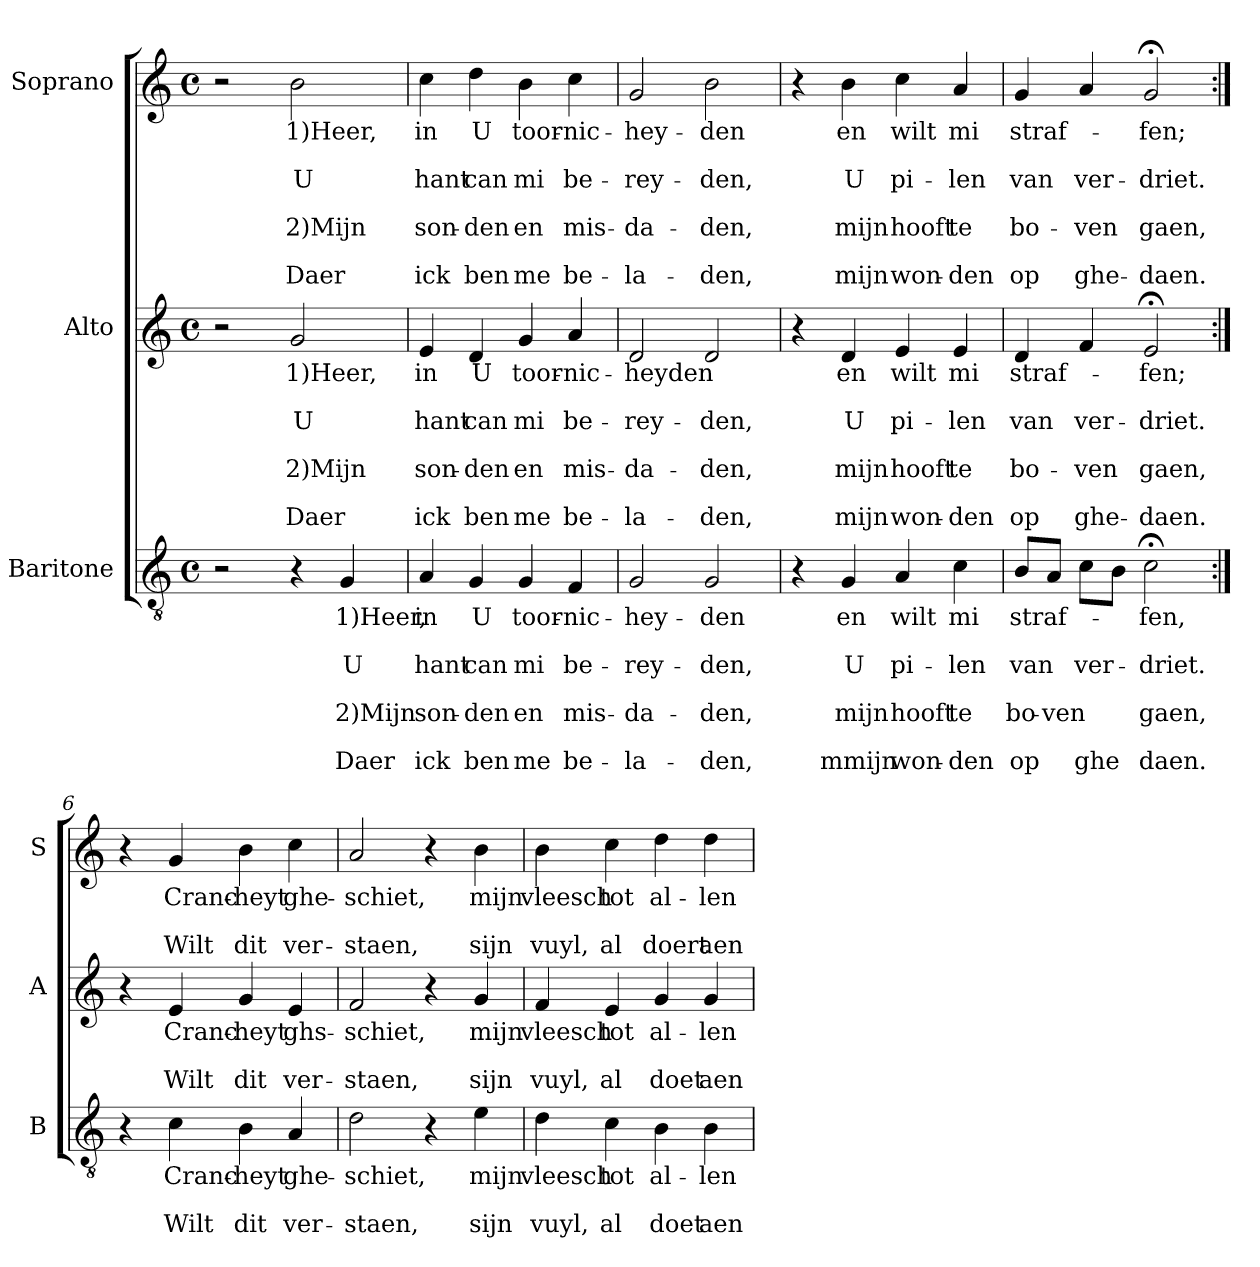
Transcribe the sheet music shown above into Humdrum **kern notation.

**kern	**text	**text	**text	**text	**text	**text	**text	**kern	**text	**text	**text	**text	**text	**text	**text	**kern	**text	**text	**text	**text	**text	**text	**text
*part3	*part3	*part3	*part3	*part3	*part3	*part3	*part3	*part2	*part2	*part2	*part2	*part2	*part2	*part2	*part2	*part1	*part1	*part1	*part1	*part1	*part1	*part1	*part1
*staff3	*staff3	*staff3	*staff3	*staff3	*staff3	*staff3	*staff3	*staff2	*staff2	*staff2	*staff2	*staff2	*staff2	*staff2	*staff2	*staff1	*staff1	*staff1	*staff1	*staff1	*staff1	*staff1	*staff1
*I"Baritone	*	*	*	*	*	*	*	*I"Alto	*	*	*	*	*	*	*	*I"Soprano	*	*	*	*	*	*	*
*I'B	*	*	*	*	*	*	*	*I'A	*	*	*	*	*	*	*	*I'S	*	*	*	*	*	*	*
*clefGv2	*	*	*	*	*	*	*	*clefG2	*	*	*	*	*	*	*	*clefG2	*	*	*	*	*	*	*
*k[]	*	*	*	*	*	*	*	*k[]	*	*	*	*	*	*	*	*k[]	*	*	*	*	*	*	*
*C:	*	*	*	*	*	*	*	*C:	*	*	*	*	*	*	*	*C:	*	*	*	*	*	*	*
*M4/4	*	*	*	*	*	*	*	*M4/4	*	*	*	*	*	*	*	*M4/4	*	*	*	*	*	*	*
*met(c)	*	*	*	*	*	*	*	*met(c)	*	*	*	*	*	*	*	*met(c)	*	*	*	*	*	*	*
=1	=1	=1	=1	=1	=1	=1	=1	=1	=1	=1	=1	=1	=1	=1	=1	=1	=1	=1	=1	=1	=1	=1	=1
2r	.	.	.	.	.	.	.	2r	.	.	.	.	.	.	.	2r	.	.	.	.	.	.	.
!	!	!	!	!	!	!	!	!	!LO:LY:b	!	!LO:LY:b	!	!LO:LY:b	!	!LO:LY:b	!	!LO:LY:b	!	!LO:LY:b	!	!LO:LY:b	!	!LO:LY:b
4r	.	.	.	.	.	.	.	2g/	1)Heer,	.	U	.	2)Mijn	.	Daer	2b\	1)Heer,	.	U	.	2)Mijn	.	Daer
!	!LO:LY:b	!	!LO:LY:b	!	!LO:LY:b	!	!LO:LY:b	!	!	!	!	!	!	!	!	!	!	!	!	!	!	!	!
4G/	1)Heer,	.	U	.	2)Mijn	.	Daer	.	.	.	.	.	.	.	.	.	.	.	.	.	.	.	.
=2	=2	=2	=2	=2	=2	=2	=2	=2	=2	=2	=2	=2	=2	=2	=2	=2	=2	=2	=2	=2	=2	=2	=2
!	!LO:LY:b	!	!LO:LY:b	!	!LO:LY:b	!	!LO:LY:b	!	!LO:LY:b	!	!LO:LY:b	!	!LO:LY:b	!	!LO:LY:b	!	!LO:LY:b	!	!LO:LY:b	!	!LO:LY:b	!	!LO:LY:b
4A/	in	.	hant	.	son-	.	ick	4e/	in	.	hant	.	son-	.	ick	4cc\	in	.	hant	.	son-	.	ick
!	!LO:LY:b	!	!LO:LY:b	!	!LO:LY:b	!	!LO:LY:b	!	!LO:LY:b	!	!LO:LY:b	!	!LO:LY:b	!	!LO:LY:b	!	!LO:LY:b	!	!LO:LY:b	!	!LO:LY:b	!	!LO:LY:b
4G/	U	.	can	.	-den	.	ben	4d/	U	.	can	.	-den	.	ben	4dd\	U	.	can	.	-den	.	ben
!	!LO:LY:b	!	!LO:LY:b	!	!LO:LY:b	!	!LO:LY:b	!	!LO:LY:b	!	!LO:LY:b	!	!LO:LY:b	!	!LO:LY:b	!	!LO:LY:b	!	!LO:LY:b	!	!LO:LY:b	!	!LO:LY:b
4G/	toor-	.	mi	.	en	.	me	4g/	toor-	.	mi	.	en	.	me	4b\	toor-	.	mi	.	en	.	me
!	!LO:LY:b	!	!LO:LY:b	!	!LO:LY:b	!	!LO:LY:b	!	!LO:LY:b	!	!LO:LY:b	!	!LO:LY:b	!	!LO:LY:b	!	!LO:LY:b	!	!LO:LY:b	!	!LO:LY:b	!	!LO:LY:b
4F/	-nic-	.	be-	.	mis-	.	be-	4a/	-nic-	.	be-	.	mis-	.	be-	4cc\	-nic-	.	be-	.	mis-	.	be-
=3	=3	=3	=3	=3	=3	=3	=3	=3	=3	=3	=3	=3	=3	=3	=3	=3	=3	=3	=3	=3	=3	=3	=3
!	!LO:LY:b	!	!LO:LY:b	!	!LO:LY:b	!	!LO:LY:b	!	!LO:LY:b	!	!LO:LY:b	!	!LO:LY:b	!	!LO:LY:b	!	!LO:LY:b	!	!LO:LY:b	!	!LO:LY:b	!	!LO:LY:b
2G/	-hey-	.	-rey-	.	-da-	.	-la-	2d/	-heyden	.	-rey-	.	-da-	.	-la-	2g/	-hey-	.	-rey-	.	-da-	.	-la-
!	!LO:LY:b	!	!LO:LY:b	!	!LO:LY:b	!	!LO:LY:b	!	!	!	!LO:LY:b	!	!LO:LY:b	!	!LO:LY:b	!	!LO:LY:b	!	!LO:LY:b	!	!LO:LY:b	!	!LO:LY:b
2G/	-den	.	-den,	.	-den,	.	-den,	2d/	.	.	-den,	.	-den,	.	-den,	2b\	-den	.	-den,	.	-den,	.	-den,
=4	=4	=4	=4	=4	=4	=4	=4	=4	=4	=4	=4	=4	=4	=4	=4	=4	=4	=4	=4	=4	=4	=4	=4
4r	.	.	.	.	.	.	.	4r	.	.	.	.	.	.	.	4r	.	.	.	.	.	.	.
!	!LO:LY:b	!	!LO:LY:b	!	!LO:LY:b	!	!LO:LY:b	!	!LO:LY:b	!	!LO:LY:b	!	!LO:LY:b	!	!LO:LY:b	!	!LO:LY:b	!	!LO:LY:b	!	!LO:LY:b	!	!LO:LY:b
4G/	en	.	U	.	mijn	.	mmijn	4d/	en	.	U	.	mijn	.	mijn	4b\	en	.	U	.	mijn	.	mijn
!	!LO:LY:b	!	!LO:LY:b	!	!LO:LY:b	!	!LO:LY:b	!	!LO:LY:b	!	!LO:LY:b	!	!LO:LY:b	!	!LO:LY:b	!	!LO:LY:b	!	!LO:LY:b	!	!LO:LY:b	!	!LO:LY:b
4A/	wilt	.	pi-	.	hooft	.	won-	4e/	wilt	.	pi-	.	hooft	.	won-	4cc\	wilt	.	pi-	.	hooft	.	won-
!	!LO:LY:b	!	!LO:LY:b	!	!LO:LY:b	!	!LO:LY:b	!	!LO:LY:b	!	!LO:LY:b	!	!LO:LY:b	!	!LO:LY:b	!	!LO:LY:b	!	!LO:LY:b	!	!LO:LY:b	!	!LO:LY:b
4c\	mi	.	-len	.	te	.	-den	4e/	mi	.	-len	.	te	.	-den	4a/	mi	.	-len	.	te	.	-den
=5	=5	=5	=5	=5	=5	=5	=5	=5	=5	=5	=5	=5	=5	=5	=5	=5	=5	=5	=5	=5	=5	=5	=5
!	!LO:LY:b	!	!LO:LY:b	!	!LO:LY:b	!	!LO:LY:b	!	!LO:LY:b	!	!LO:LY:b	!	!LO:LY:b	!	!LO:LY:b	!	!LO:LY:b	!	!LO:LY:b	!	!LO:LY:b	!	!LO:LY:b
8B/L	straf-	.	van	.	bo-	.	op	4d/	straf-	.	van	.	bo-	.	op	4g/	straf-	.	van	.	bo-	.	op
!	!	!	!	!	!LO:LY:b	!	!	!	!	!	!	!	!	!	!	!	!	!	!	!	!	!	!
8A/J	.	.	.	.	-ven	.	.	.	.	.	.	.	.	.	.	.	.	.	.	.	.	.	.
!	!	!	!LO:LY:b	!	!	!	!LO:LY:b	!	!	!	!LO:LY:b	!	!LO:LY:b	!	!LO:LY:b	!	!	!	!LO:LY:b	!	!LO:LY:b	!	!LO:LY:b
8c\L	.	.	ver-	.	.	.	ghe	4f/	.	.	ver-	.	-ven	.	ghe-	4a/	.	.	ver-	.	-ven	.	ghe-
8B\J	.	.	.	.	.	.	.	.	.	.	.	.	.	.	.	.	.	.	.	.	.	.	.
!	!LO:LY:b	!	!LO:LY:b	!	!LO:LY:b	!	!LO:LY:b	!	!LO:LY:b	!	!LO:LY:b	!	!LO:LY:b	!	!LO:LY:b	!	!LO:LY:b	!	!LO:LY:b	!	!LO:LY:b	!	!LO:LY:b
2c;<\	-fen,	.	-driet.	.	gaen,	.	daen.	2e;</	-fen;	.	-driet.	.	gaen,	.	-daen.	2g;</	-fen;	.	-driet.	.	gaen,	.	-daen.
!!LO:LB:g=z
=6:|!	=6:|!	=6:|!	=6:|!	=6:|!	=6:|!	=6:|!	=6:|!	=6:|!	=6:|!	=6:|!	=6:|!	=6:|!	=6:|!	=6:|!	=6:|!	=6:|!	=6:|!	=6:|!	=6:|!	=6:|!	=6:|!	=6:|!	=6:|!
4r	.	.	.	.	.	.	.	4r	.	.	.	.	.	.	.	4r	.	.	.	.	.	.	.
!	!LO:LY:b	!	!LO:LY:b	!	!	!	!	!	!LO:LY:b	!	!LO:LY:b	!	!	!	!	!	!LO:LY:b	!	!LO:LY:b	!	!	!	!
4c\	Cranc-	.	Wilt	.	.	.	.	4e/	Cranc-	.	Wilt	.	.	.	.	4g/	Cranc-	.	Wilt	.	.	.	.
!	!LO:LY:b	!	!LO:LY:b	!	!	!	!	!	!LO:LY:b	!	!LO:LY:b	!	!	!	!	!	!LO:LY:b	!	!LO:LY:b	!	!	!	!
4B\	-heyt	.	dit	.	.	.	.	4g/	-heyt	.	dit	.	.	.	.	4b\	-heyt	.	dit	.	.	.	.
!	!LO:LY:b	!	!LO:LY:b	!	!	!	!	!	!LO:LY:b	!	!LO:LY:b	!	!	!	!	!	!LO:LY:b	!	!LO:LY:b	!	!	!	!
4A/	ghe-	.	ver-	.	.	.	.	4e/	ghs-	.	ver-	.	.	.	.	4cc\	ghe-	.	ver-	.	.	.	.
=7	=7	=7	=7	=7	=7	=7	=7	=7	=7	=7	=7	=7	=7	=7	=7	=7	=7	=7	=7	=7	=7	=7	=7
!	!LO:LY:b	!	!LO:LY:b	!	!	!	!	!	!LO:LY:b	!	!LO:LY:b	!	!	!	!	!	!LO:LY:b	!	!LO:LY:b	!	!	!	!
2d\	-schiet,	.	-staen,	.	.	.	.	2f/	-schiet,	.	-staen,	.	.	.	.	2a/	-schiet,	.	-staen,	.	.	.	.
4r	.	.	.	.	.	.	.	4r	.	.	.	.	.	.	.	4r	.	.	.	.	.	.	.
!	!LO:LY:b	!	!LO:LY:b	!	!	!	!	!	!LO:LY:b	!	!LO:LY:b	!	!	!	!	!	!LO:LY:b	!	!LO:LY:b	!	!	!	!
4e\	mijn	.	sijn	.	.	.	.	4g/	mijn	.	sijn	.	.	.	.	4b\	mijn	.	sijn	.	.	.	.
=8	=8	=8	=8	=8	=8	=8	=8	=8	=8	=8	=8	=8	=8	=8	=8	=8	=8	=8	=8	=8	=8	=8	=8
!	!LO:LY:b	!	!LO:LY:b	!	!	!	!	!	!LO:LY:b	!	!LO:LY:b	!	!	!	!	!	!LO:LY:b	!	!LO:LY:b	!	!	!	!
4d\	vleesch	.	vuyl,	.	.	.	.	4f/	vleesch	.	vuyl,	.	.	.	.	4b\	vleesch	.	vuyl,	.	.	.	.
!	!LO:LY:b	!	!LO:LY:b	!	!	!	!	!	!LO:LY:b	!	!LO:LY:b	!	!	!	!	!	!LO:LY:b	!	!LO:LY:b	!	!	!	!
4c\	tot	.	al	.	.	.	.	4e/	tot	.	al	.	.	.	.	4cc\	tot	.	al	.	.	.	.
!	!LO:LY:b	!	!LO:LY:b	!	!	!	!	!	!LO:LY:b	!	!LO:LY:b	!	!	!	!	!	!LO:LY:b	!	!LO:LY:b	!	!	!	!
4B\	al-	.	doet	.	.	.	.	4g/	al-	.	doet	.	.	.	.	4dd\	al-	.	doert	.	.	.	.
!	!LO:LY:b	!	!LO:LY:b	!	!	!	!	!	!LO:LY:b	!	!LO:LY:b	!	!	!	!	!	!LO:LY:b	!	!LO:LY:b	!	!	!	!
4B\	-len	.	aen-	.	.	.	.	4g/	-len	.	aen-	.	.	.	.	4dd\	-len	.	aen-	.	.	.	.
=	=	=	=	=	=	=	=	=	=	=	=	=	=	=	=	=	=	=	=	=	=	=	=
*-	*-	*-	*-	*-	*-	*-	*-	*-	*-	*-	*-	*-	*-	*-	*-	*-	*-	*-	*-	*-	*-	*-	*-
